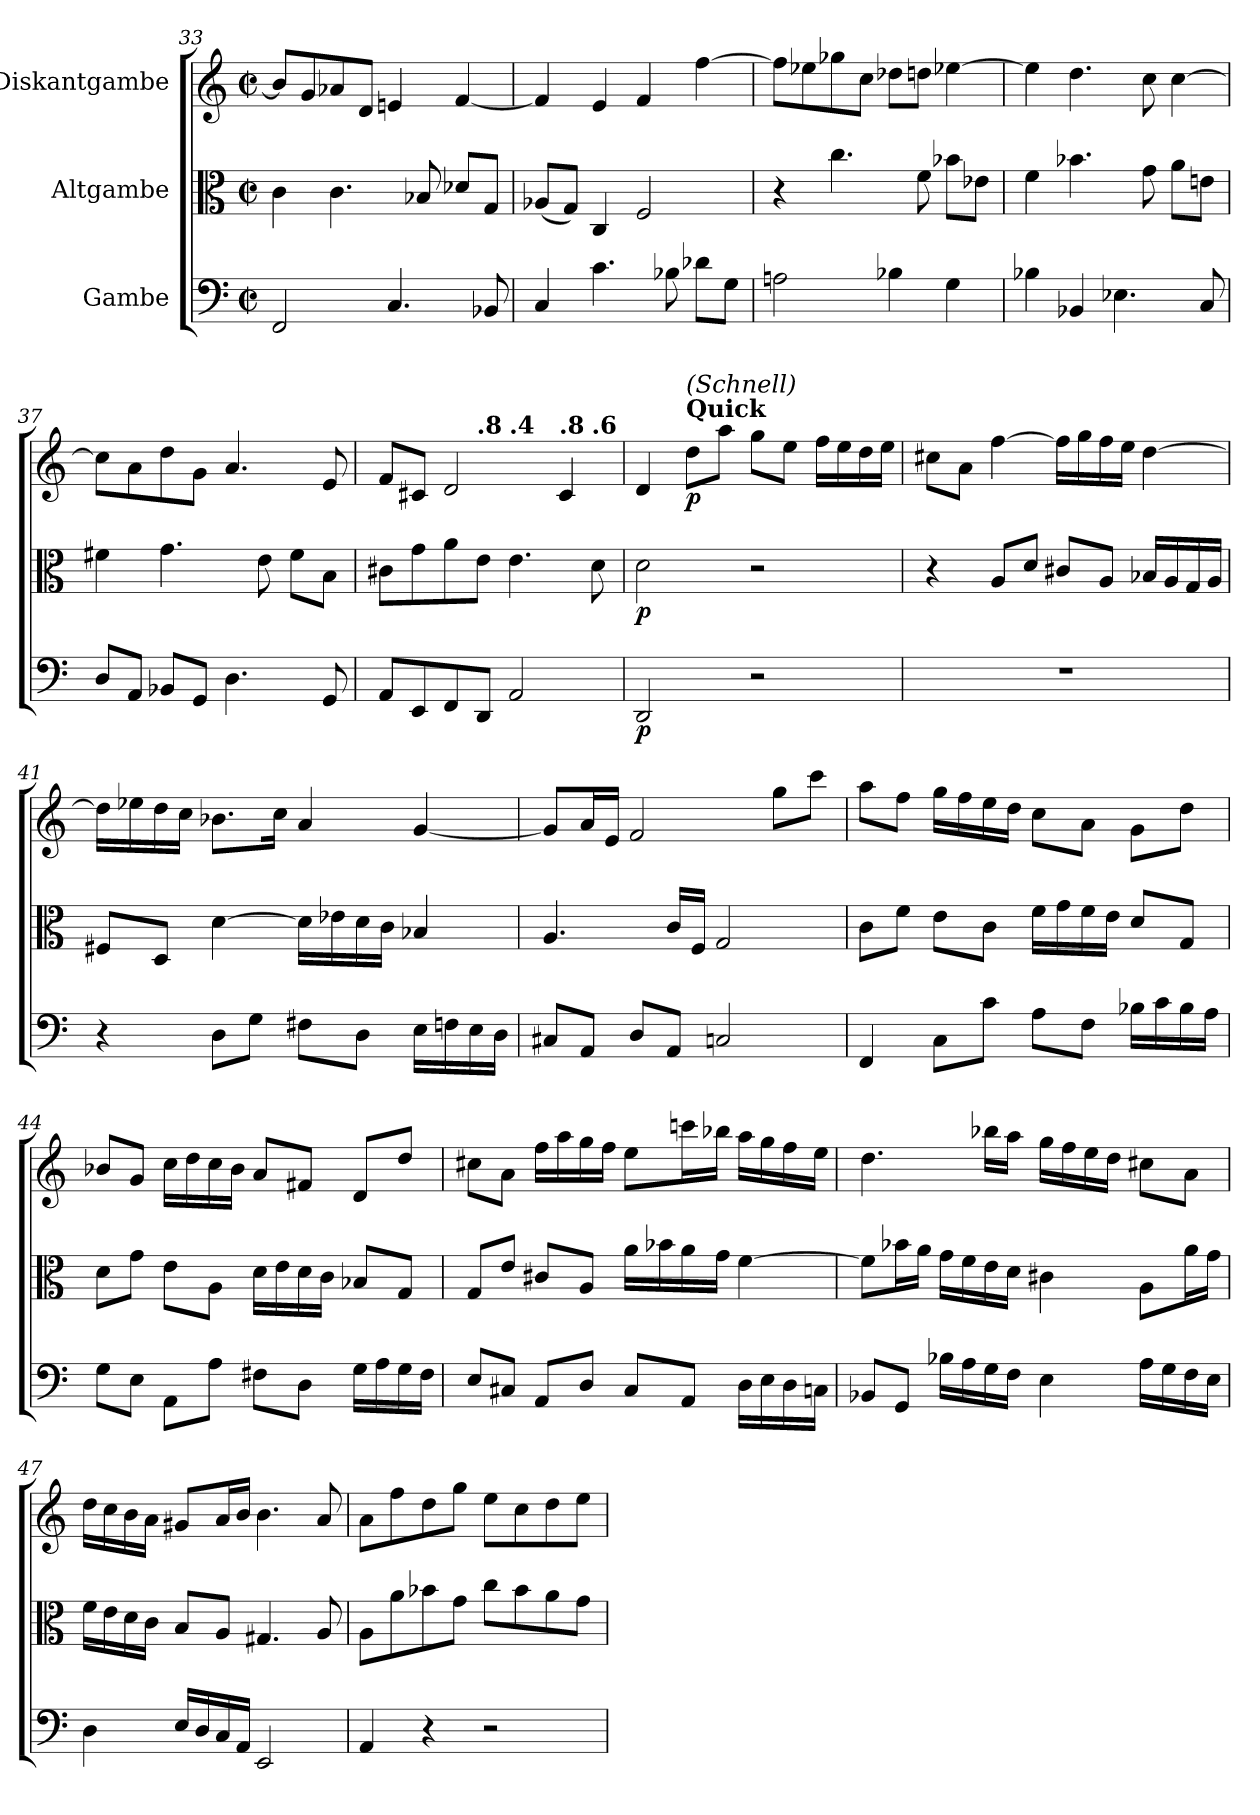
**kern	**dynam	**kern	**dynam	**kern	**dynam
*part3	*part3	*part2	*part2	*part1	*part1
*staff3	*staff3	*staff2	*staff2	*staff1	*staff1
*I"Gambe	*	*I"Altgambe	*	*I"Diskantgambe	*
*clefF4	*	*clefC3	*	*clefG2	*
*k[]	*	*k[]	*	*k[]	*
*M2/2	*	*M2/2	*	*M2/2	*
*met(c|)	*	*met(c|)	*	*met(c|)	*
=33	=33	=33	=33	=33	=33
2FF/	.	4c\	.	8b-/L]	.
.	.	.	.	8g/	.
.	.	4.c\	.	8a-X/	.
.	.	.	.	8d/J	.
4.C/	.	.	.	4en/	.
.	.	8B-X/	.	.	.
.	.	8d-X/L	.	[4f/	.
8BB-X/	.	8G/J	.	.	.
=34	=34	=34	=34	=34	=34
4C/	.	(<8A-X/L	.	4f/]	.
.	.	8G/J)	.	.	.
4.c\	.	4C/	.	4e/	.
.	.	2F/	.	4f/	.
8B-X\	.	.	.	.	.
8d-X\L	.	.	.	[4ff\	.
8G\J	.	.	.	.	.
=35	=35	=35	=35	=35	=35
2An\	.	4r	.	8ff\L]	.
.	.	.	.	8ee-X\	.
.	.	4.cc\	.	8gg-X\	.
.	.	.	.	8cc\J	.
4B-X\	.	.	.	8dd-X\L	.
.	.	8f\	.	8ddn\J	.
4G\	.	8b-X\L	.	[4ee-X\	.
.	.	8e-X\J	.	.	.
!!LO:LB:g=z
=36	=36	=36	=36	=36	=36
4B-X\	.	4f\	.	4ee-\]	.
4BB-X/	.	4.b-X\	.	4.dd\	.
4.E-X\	.	.	.	.	.
.	.	8g\	.	8cc\	.
.	.	8a\L	.	[4cc\	.
8C/	.	8eni\J	.	.	.
=37	=37	=37	=37	=37	=37
8D/L	.	4f#X\	.	8cc\L]	.
8AA/J	.	.	.	8a\	.
8BB-X/L	.	4.g\	.	8dd\	.
8GG/J	.	.	.	8g\J	.
4.D\	.	.	.	4.a/	.
.	.	8e\	.	.	.
.	.	8f#\L	.	.	.
8GG/	.	8B\J	.	8e/	.
=38	=38	=38	=38	=38	=38
*	*	*	*	*^	*
*	*	*	*	*	*^	*
8AA/L	.	8c#X\L	.	8f/L	4.ryy	2ryy	.
*	*	*	*	*MM84	*	*	*
8EE/	.	8g\	.	8c#X/J	.	.	.
*	*	*	*	*MM84	*	*	*
8FF/	.	8a\	.	2d/	.	.	.
*	*	*	*	*MM82	*	*	*
!	!	!	!	!	!LO:TX:a:B:t=.8	!	!
8DD/J	.	8e\J	.	.	2ryy	.	.
*	*	*	*	*MM82	*	*	*
!	!	!	!	!	!	!LO:TX:a:B:t=.4	!
2AA/	.	4.e\	.	.	.	2ryy	.
*	*	*	*	*MM78	*	*	*
!	!	!	!	!LO:TX:a:B:t=.8	!	!	!
.	.	.	.	4c#/	.	.	.
*	*	*	*	*MM76	*	*	*
!	!	!	!	!	!LO:TX:a:B:t=.6	!	!
.	.	8d\	.	.	8ryy	.	.
*	*	*	*	*v	*v	*v	*
=39	=39	=39	=39	=39	=39
*	*	*	*	*MM74	*
*	*	*	*	*^	*
*	*	*	*	*	*^	*
!	!LO:DY:b	!	!LO:DY:b	!	!	!	!
*	*	*	*	*v	*v	*v	*
2DD/	p	2d\	p	4d/	.
!	!	!	!	!LO:TX:a:B:t=Quick	!
!	!	!	!	!LO:TX:a:i:t=(Schnell)	!
!	!	!	!	!	!LO:DY:b
.	.	.	.	8dd\L	p
.	.	.	.	8aa\J	.
2r	.	2r	.	8gg\L	.
.	.	.	.	8ee\J	.
.	.	.	.	16ff\LL	.
.	.	.	.	16ee\	.
.	.	.	.	16dd\	.
.	.	.	.	16ee\JJ	.
=40	=40	=40	=40	=40	=40
1r	.	4r	.	8cc#X\L	.
.	.	.	.	8a\J	.
.	.	8A/L	.	[4ff\	.
.	.	8d/J	.	.	.
.	.	8c#X/L	.	16ff\LL]	.
.	.	.	.	16gg\	.
.	.	8A/J	.	16ff\	.
.	.	.	.	16ee\JJ	.
.	.	16B-X/LL	.	[4dd\	.
.	.	16A/	.	.	.
.	.	16G/	.	.	.
.	.	16A/JJ	.	.	.
!!LO:LB:g=z
=41	=41	=41	=41	=41	=41
4r	.	8F#X/L	.	16dd\LL]	.
.	.	.	.	16ee-X\	.
.	.	8D/J	.	16dd\	.
.	.	.	.	16cc\JJ	.
8D\L	.	[4d\	.	8.b-X\L	.
8G\J	.	.	.	.	.
.	.	.	.	16cc\Jk	.
8F#X\L	.	16d\LL]	.	4a/	.
.	.	16e-X\	.	.	.
8D\J	.	16d\	.	.	.
.	.	16c\JJ	.	.	.
16E\LL	.	4B-X/	.	[4g/	.
16Fni\	.	.	.	.	.
16E\	.	.	.	.	.
16D\JJ	.	.	.	.	.
=42	=42	=42	=42	=42	=42
8C#X/L	.	4.A/	.	8g/L]	.
8AA/J	.	.	.	16a/L	.
.	.	.	.	16e/JJ	.
8D/L	.	.	.	2f/	.
8AA/J	.	16c/LL	.	.	.
.	.	16F/JJ	.	.	.
2Cni/	.	2G/	.	.	.
.	.	.	.	8gg\L	.
.	.	.	.	8ccc\J	.
=43	=43	=43	=43	=43	=43
4FF/	.	8c\L	.	8aa\L	.
.	.	8f\J	.	8ff\J	.
8C\L	.	8e\L	.	16gg\LL	.
.	.	.	.	16ff\	.
8c\J	.	8c\J	.	16ee\	.
.	.	.	.	16dd\JJ	.
8A\L	.	16f\LL	.	8cc\L	.
.	.	16g\	.	.	.
8F\J	.	16f\	.	8a\J	.
.	.	16e\JJ	.	.	.
16B-X\LL	.	8d/L	.	8g\L	.
16c\	.	.	.	.	.
16B-\	.	8G/J	.	8dd\J	.
16A\JJ	.	.	.	.	.
=44	=44	=44	=44	=44	=44
8G\L	.	8d\L	.	8b-X/L	.
8E\J	.	8g\J	.	8g/J	.
8AA\L	.	8e\L	.	16cc\LL	.
.	.	.	.	16dd\	.
8A\J	.	8A\J	.	16cc\	.
.	.	.	.	16b-\JJ	.
8F#X\L	.	16d\LL	.	8a/L	.
.	.	16e\	.	.	.
8D\J	.	16d\	.	8f#X/J	.
.	.	16c\JJ	.	.	.
16G\LL	.	8B-X/L	.	8d/L	.
16A\	.	.	.	.	.
16G\	.	8G/J	.	8dd/J	.
16F#\JJ	.	.	.	.	.
!!LO:PB:g=z
=45	=45	=45	=45	=45	=45
8E/L	.	8G/L	.	8cc#X\L	.
8C#X/J	.	8e/J	.	8a\J	.
8AA/L	.	8c#X/L	.	16ff\LL	.
.	.	.	.	16aa\	.
8D/J	.	8A/J	.	16gg\	.
.	.	.	.	16ff\JJ	.
8C#/L	.	16a\LL	.	8ee\L	.
.	.	16b-X\	.	.	.
8AA/J	.	16a\	.	16cccn\L	.
.	.	16g\JJ	.	16bb-X\JJ	.
16D\LL	.	[4f\	.	16aa\LL	.
16E\	.	.	.	16gg\	.
16D\	.	.	.	16ff\	.
16Cni\JJ	.	.	.	16ee\JJ	.
=46	=46	=46	=46	=46	=46
8BB-X/L	.	8f\L]	.	4.dd\	.
8GG/J	.	16b-X\L	.	.	.
.	.	16a\JJ	.	.	.
16B-X\LL	.	16g\LL	.	.	.
16A\	.	16f\	.	.	.
16G\	.	16e\	.	16bb-X\LL	.
16F\JJ	.	16d\JJ	.	16aa\JJ	.
4E\	.	4c#X\	.	16gg\LL	.
.	.	.	.	16ff\	.
.	.	.	.	16ee\	.
.	.	.	.	16dd\JJ	.
16A\LL	.	8A\L	.	8cc#X\L	.
16G\	.	.	.	.	.
16F\	.	16a\L	.	8a\J	.
16E\JJ	.	16g\JJ	.	.	.
=47	=47	=47	=47	=47	=47
4D\	.	16f\LL	.	16dd\LL	.
.	.	16e\	.	16cc\	.
.	.	16d\	.	16b\	.
.	.	16c\JJ	.	16a\JJ	.
16E/LL	.	8B/L	.	8g#X/L	.
16D/	.	.	.	.	.
16C/	.	8A/J	.	16a/L	.
16AA/JJ	.	.	.	16b/JJ	.
2EE/	.	4.G#X/	.	4.b\	.
.	.	8A/	.	8a/	.
=48	=48	=48	=48	=48	=48
4AA/	.	8A\L	.	8a\L	.
.	.	8a\	.	8ff\	.
4r	.	8b-X\	.	8dd\	.
.	.	8g\J	.	8gg\J	.
2r	.	8cc\L	.	8ee\L	.
.	.	8b-\	.	8cc\	.
.	.	8a\	.	8dd\	.
.	.	8g\J	.	8ee\J	.
=	=	=	=	=	=
*-	*-	*-	*-	*-	*-
